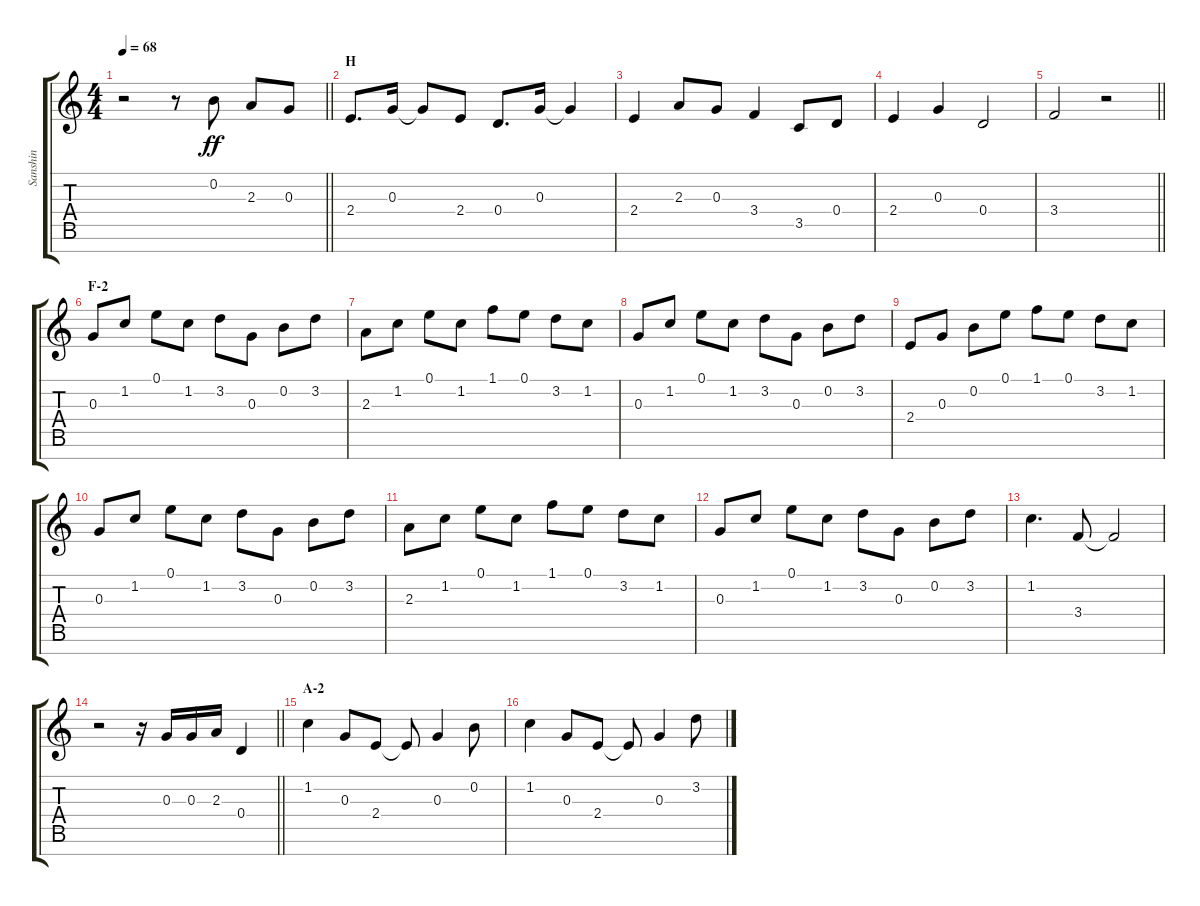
\track ("Sanshin" "Sanshin") {instrument shamisen}
\staff {score tabs}
\tuning (E5 B4 G4 D4 A3 E3 B2) {hide}
\ts (4 4)
\tempo 68
\clef g2
\barLineRight lightlight
\ks c
r.2{dy ff} r.8 0.2.8 2.3.8 0.3.8 |
\section ("" "H")
2.4.8{d} 0.3.16 0.3{t}.8 2.4.8 0.4.8{d} 0.3.16 0.3{t}.4 |
2.4.4 2.3.8 0.3.8 3.4.4 3.5.8 0.4.8 |
2.4.4 0.3.4 0.4.2 |
\barLineRight lightlight
3.4.2 r.2 |
\section ("" "F-2")
0.3.8 1.2.8 0.1.8 1.2.8 3.2.8 0.3.8 0.2.8 3.2.8 |
2.3.8 1.2.8 0.1.8 1.2.8 1.1.8 0.1.8 3.2.8 1.2.8 |
0.3.8 1.2.8 0.1.8 1.2.8 3.2.8 0.3.8 0.2.8 3.2.8 |
2.4.8 0.3.8 0.2.8 0.1.8 1.1.8 0.1.8 3.2.8 1.2.8 |
0.3.8 1.2.8 0.1.8 1.2.8 3.2.8 0.3.8 0.2.8 3.2.8 |
2.3.8 1.2.8 0.1.8 1.2.8 1.1.8 0.1.8 3.2.8 1.2.8 |
0.3.8 1.2.8 0.1.8 1.2.8 3.2.8 0.3.8 0.2.8 3.2.8 |
1.2.4{d} 3.4.8 3.4{t}.2 |
\barLineRight lightlight
r.2 r.16 0.3.16 0.3.16 2.3.16 0.4.4 |
\section ("" "A-2")
1.2.4 0.3.8 2.4.8 2.4{t}.8 0.3.4 0.2.8 |
1.2.4 0.3.8 2.4.8 2.4{t}.8 0.3.4 3.2.8
